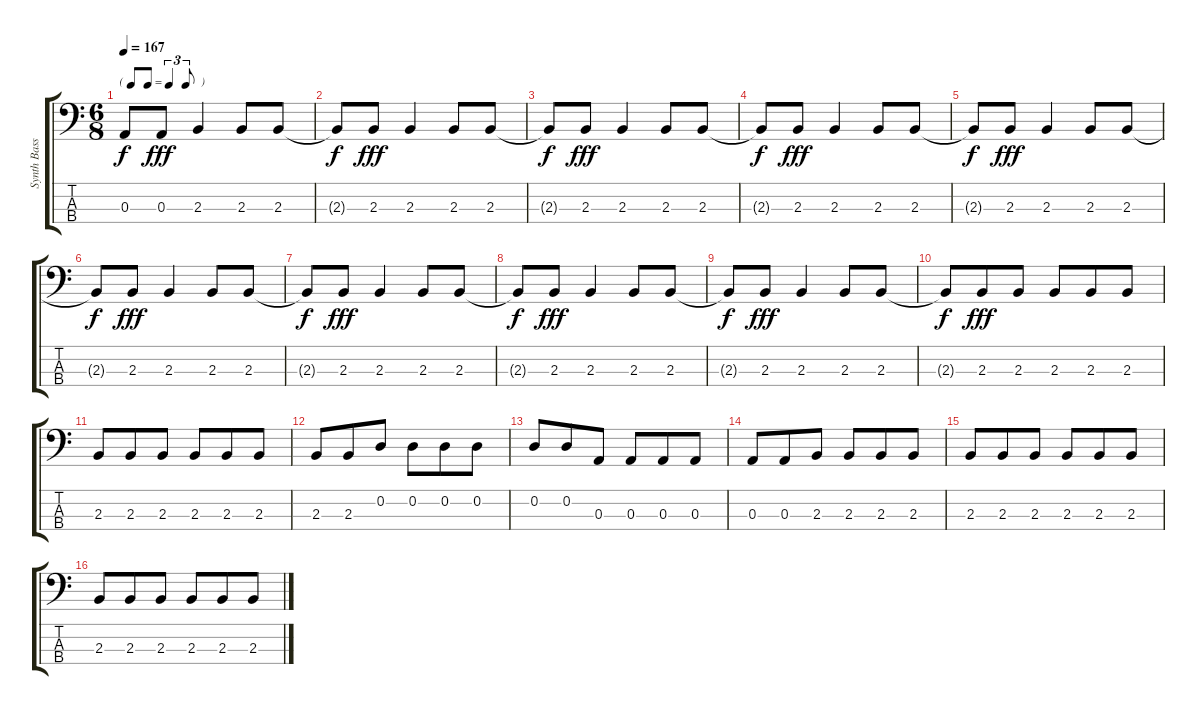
\track ("Synth Bass 2 RC" "Synth Bass") {instrument synthbass2}
\staff {score tabs}
\tuning (G2 D2 A1 E1) {hide}
\ts (6 8)
\tf triplet8th
\tempo 167
\clef f4
\ks c
0.3{t}.8{dy f} 0.3.8{dy fff} 2.3.4 2.3.8 2.3.8 |
2.3{t}.8{dy f} 2.3.8{dy fff} 2.3.4 2.3.8 2.3.8 |
2.3{t}.8{dy f} 2.3.8{dy fff} 2.3.4 2.3.8 2.3.8 |
2.3{t}.8{dy f} 2.3.8{dy fff} 2.3.4 2.3.8 2.3.8 |
2.3{t}.8{dy f} 2.3.8{dy fff} 2.3.4 2.3.8 2.3.8 |
2.3{t}.8{dy f} 2.3.8{dy fff} 2.3.4 2.3.8 2.3.8 |
2.3{t}.8{dy f} 2.3.8{dy fff} 2.3.4 2.3.8 2.3.8 |
2.3{t}.8{dy f} 2.3.8{dy fff} 2.3.4 2.3.8 2.3.8 |
2.3{t}.8{dy f} 2.3.8{dy fff} 2.3.4 2.3.8 2.3.8 |
2.3{t}.8{dy f} 2.3.8{dy fff} 2.3.8{instrument slapbass2} 2.3.8 2.3.8 2.3.8 |
2.3.8 2.3.8 2.3.8 2.3.8 2.3.8 2.3.8 |
2.3.8 2.3.8 0.2.8 0.2.8 0.2.8 0.2.8 |
0.2.8 0.2.8 0.3.8 0.3.8 0.3.8 0.3.8 |
0.3.8 0.3.8 2.3.8 2.3.8 2.3.8 2.3.8 |
2.3.8 2.3.8 2.3.8 2.3.8 2.3.8 2.3.8 |
2.3.8 2.3.8 2.3.8 2.3.8 2.3.8 2.3.8
